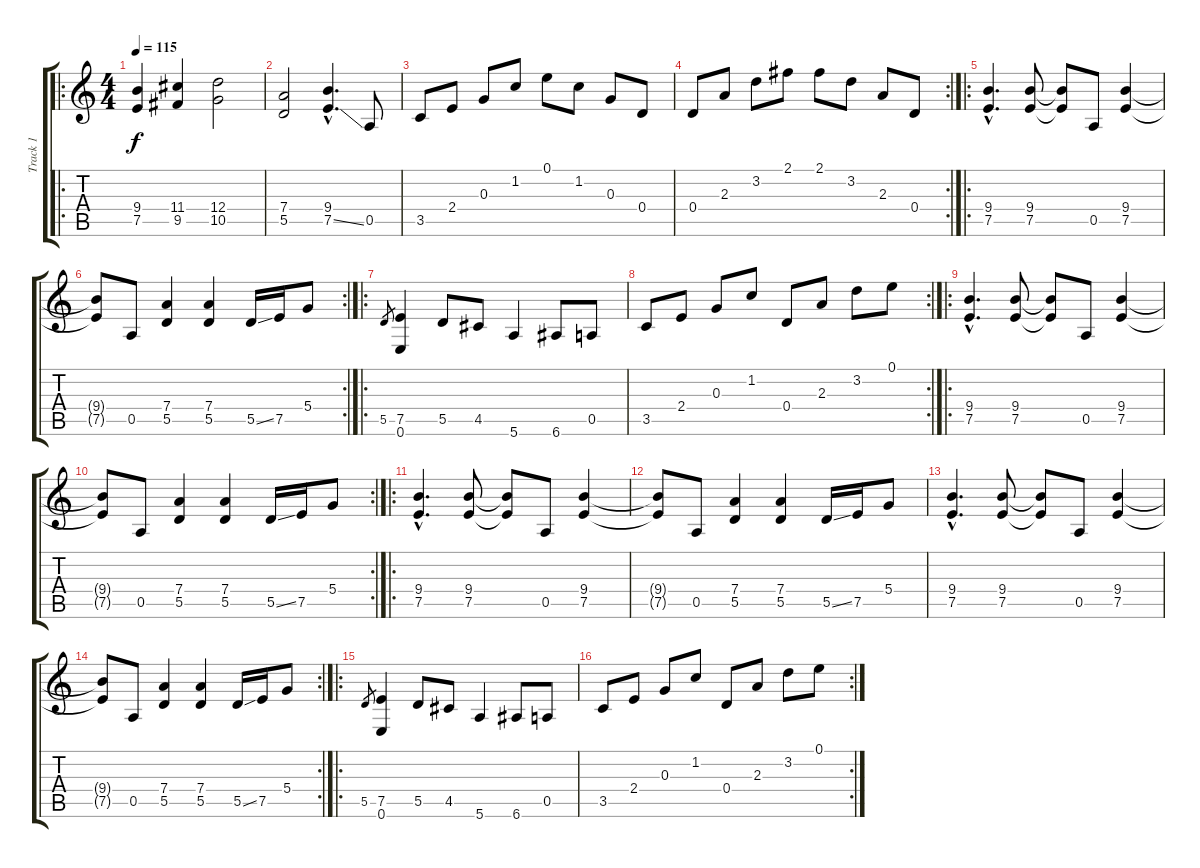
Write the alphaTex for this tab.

\track ("Track 1" "Track 1") {instrument overdrivenguitar}
\staff {score tabs}
\tuning (E4 B3 G3 D3 A2 E2) {hide}
\ro
\ts (4 4)
\tempo 115
\clef g2
\ks c
(9.4 7.5).4{dy f instrument overdrivenguitar} (11.4 9.5).4 (12.4 10.5).2 |
(7.4 5.5).2 (9.4{hac} 7.5{ss hac}).4{d} 0.5.8 |
3.5.8 2.4.8 0.3.8 1.2.8 0.1.8 1.2.8 0.3.8 0.4.8 |
\rc 2
0.4.8 2.3.8 3.2.8 2.1.8 2.1.8 3.2.8 2.3.8 0.4.8 |
\ro
(9.4{hac} 7.5{hac}).4{d} (9.4 7.5).8 (9.4{t} 7.5{t}).8 0.5.8 (9.4 7.5).4 |
\rc 2
(9.4{t} 7.5{t}).8 0.5.8 (7.4 5.5).4 (7.4 5.5).4 5.5{ss}.16 7.5.16 5.4.8 |
\ro
5.5.8{gr} (7.5 0.6).4 5.5.8 4.5.8 5.6.4 6.6.8 0.5.8 |
\rc 2
3.5.8 2.4.8 0.3.8 1.2.8 0.4.8 2.3.8 3.2.8 0.1.8 |
\ro
(9.4{hac} 7.5{hac}).4{d} (9.4 7.5).8 (9.4{t} 7.5{t}).8 0.5.8 (9.4 7.5).4 |
\rc 2
(9.4{t} 7.5{t}).8 0.5.8 (7.4 5.5).4 (7.4 5.5).4 5.5{ss}.16 7.5.16 5.4.8 |
\ro
(9.4{hac} 7.5{hac}).4{d} (9.4 7.5).8 (9.4{t} 7.5{t}).8 0.5.8 (9.4 7.5).4 |
(9.4{t} 7.5{t}).8 0.5.8 (7.4 5.5).4 (7.4 5.5).4 5.5{ss}.16 7.5.16 5.4.8 |
(9.4{hac} 7.5{hac}).4{d} (9.4 7.5).8 (9.4{t} 7.5{t}).8 0.5.8 (9.4 7.5).4 |
\rc 2
(9.4{t} 7.5{t}).8 0.5.8 (7.4 5.5).4 (7.4 5.5).4 5.5{ss}.16 7.5.16 5.4.8 |
\ro
5.5.8{gr} (7.5 0.6).4 5.5.8 4.5.8 5.6.4 6.6.8 0.5.8 |
\rc 2
3.5.8 2.4.8 0.3.8 1.2.8 0.4.8 2.3.8 3.2.8 0.1.8
